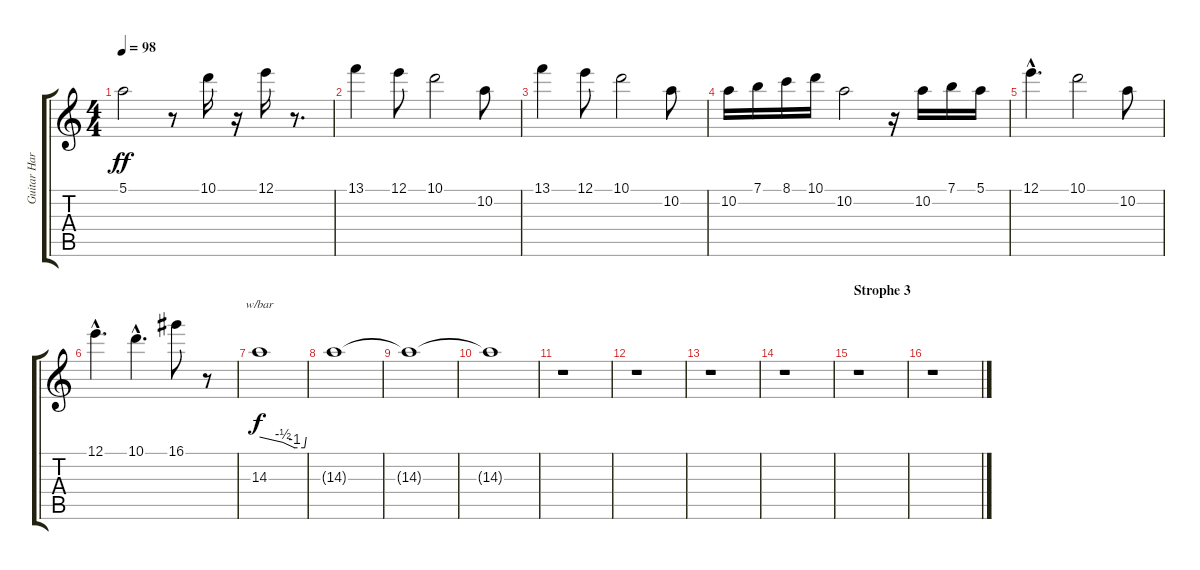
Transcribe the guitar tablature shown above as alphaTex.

\track ("Guitar Harmonics" "Guitar Har") {instrument guitarharmonics}
\staff {score tabs}
\tuning (E4 B3 G3 D3 A2 E2) {hide}
\ts (4 4)
\tempo 98
\clef g2
\ks c
5.1.2{dy ff} r.8 10.1.16 r.16 12.1.16 r.8{d} |
13.1.4 12.1.8 10.1.2 10.2.8 |
13.1.4 12.1.8 10.1.2 10.2.8 |
10.2.16 7.1.16 8.1.16 10.1.16 10.2.2 r.16 10.2.16 7.1.16 5.1.16 |
12.1{hac}.4{d} 10.1.2 10.2.8 |
12.1{hac}.4{d} 10.1{hac}.4{d} 16.1.8 r.8 |
14.3.1{tbe (custom default 0 0 30 -2 45 -4 58 -4 60 0) dy f} |
14.3{t}.1{volume 12} |
14.3{t}.1{volume 10} |
14.3{t}.1{volume 0} |
r.1 |
r.1 |
r.1 |
r.1 |
\section ("" "Strophe 3")
r.1 |
r.1
